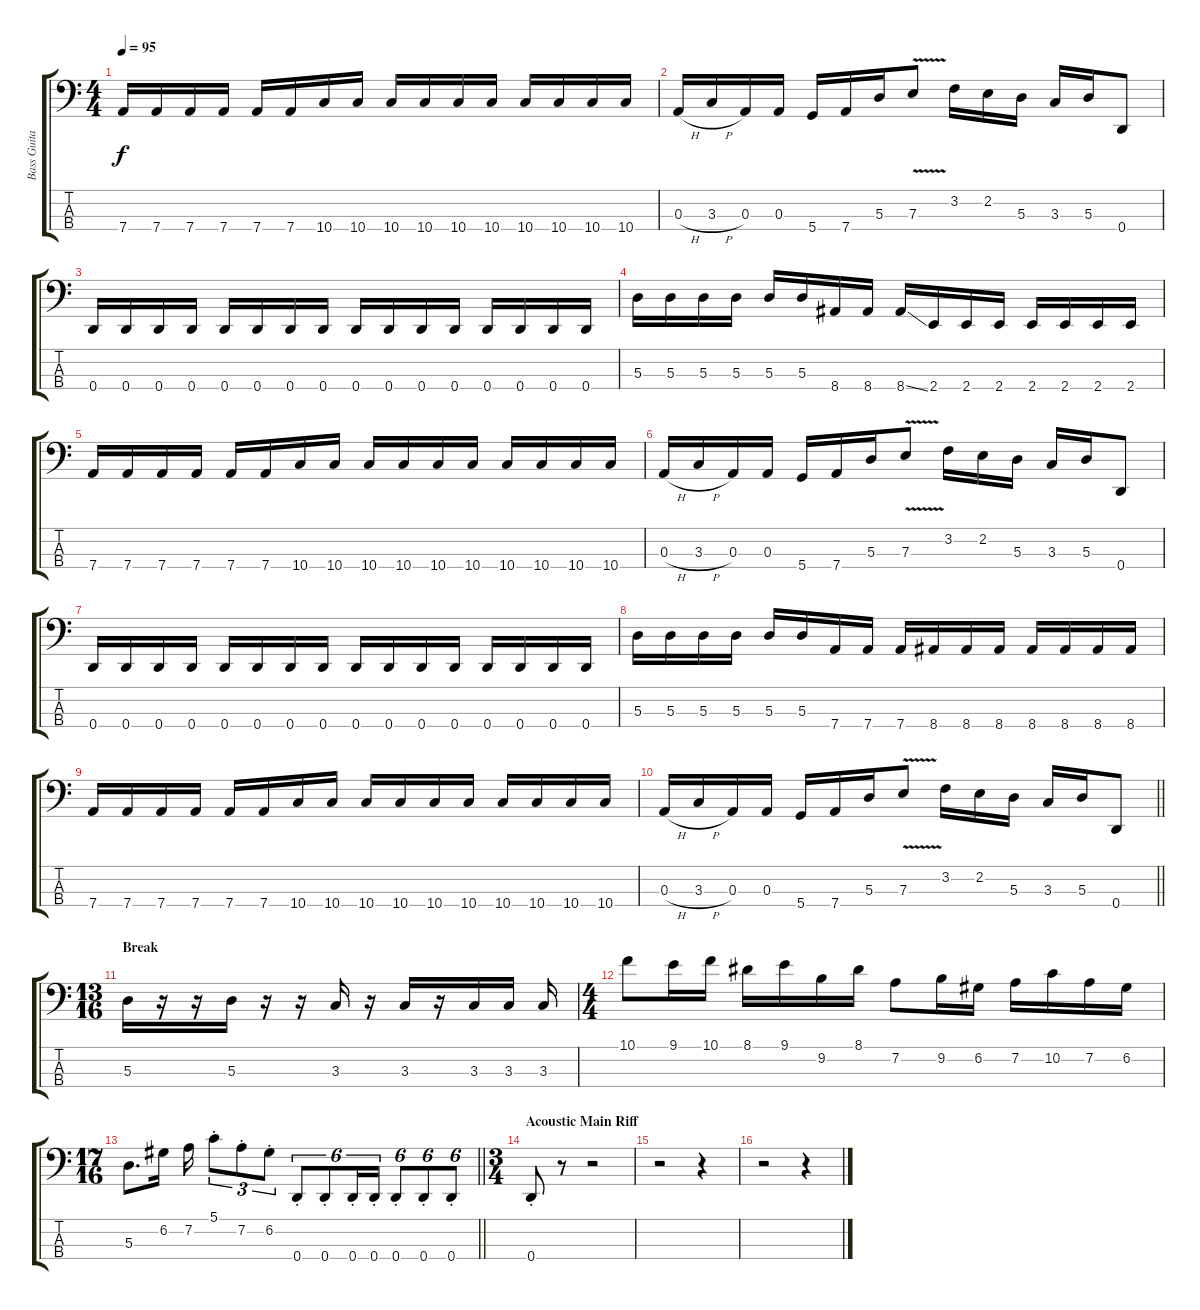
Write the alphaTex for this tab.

\track ("Bass Guitar" "Bass Guita") {instrument electricbassfinger}
\staff {score tabs}
\tuning (G2 D2 A1 D1) {hide}
\ts (4 4)
\tempo 95
\clef f4
\ks c
7.4.16{dy f} 7.4.16 7.4.16 7.4.16 7.4.16 7.4.16 10.4.16 10.4.16 10.4.16 10.4.16 10.4.16 10.4.16 10.4.16 10.4.16 10.4.16 10.4.16 |
0.3{h}.16 3.3{h}.16 0.3.16 0.3.16 5.4.16 7.4.16 5.3.16 7.3{v}.8 3.2.16 2.2.16 5.3.16 3.3.16 5.3.16 0.4.8 |
0.4.16 0.4.16 0.4.16 0.4.16 0.4.16 0.4.16 0.4.16 0.4.16 0.4.16 0.4.16 0.4.16 0.4.16 0.4.16 0.4.16 0.4.16 0.4.16 |
5.3.16 5.3.16 5.3.16 5.3.16 5.3.16 5.3.16 8.4.16 8.4.16 8.4{ss}.16 2.4.16 2.4.16 2.4.16 2.4.16 2.4.16 2.4.16 2.4.16 |
7.4.16 7.4.16 7.4.16 7.4.16 7.4.16 7.4.16 10.4.16 10.4.16 10.4.16 10.4.16 10.4.16 10.4.16 10.4.16 10.4.16 10.4.16 10.4.16 |
0.3{h}.16 3.3{h}.16 0.3.16 0.3.16 5.4.16 7.4.16 5.3.16 7.3{v}.8 3.2.16 2.2.16 5.3.16 3.3.16 5.3.16 0.4.8 |
0.4.16 0.4.16 0.4.16 0.4.16 0.4.16 0.4.16 0.4.16 0.4.16 0.4.16 0.4.16 0.4.16 0.4.16 0.4.16 0.4.16 0.4.16 0.4.16 |
5.3.16 5.3.16 5.3.16 5.3.16 5.3.16 5.3.16 7.4.16 7.4.16 7.4.16 8.4.16 8.4.16 8.4.16 8.4.16 8.4.16 8.4.16 8.4.16 |
7.4.16 7.4.16 7.4.16 7.4.16 7.4.16 7.4.16 10.4.16 10.4.16 10.4.16 10.4.16 10.4.16 10.4.16 10.4.16 10.4.16 10.4.16 10.4.16 |
\barLineRight lightlight
0.3{h}.16 3.3{h}.16 0.3.16 0.3.16 5.4.16 7.4.16 5.3.16 7.3{v}.8 3.2.16 2.2.16 5.3.16 3.3.16 5.3.16 0.4.8 |
\ts (13 16)
\section ("" "Break")
5.3.16 r.16 r.16 5.3.16 r.16 r.16 3.3.16 r.16 3.3.16 r.16 3.3.16 3.3.16 3.3.16 |
\ts (4 4)
10.1.8 9.1.16 10.1.16 8.1.16 9.1.16 9.2.16 8.1.16 7.2.8 9.2.16 6.2.16 7.2.16 10.2.16 7.2.16 6.2.16 |
\ts (17 16)
\barLineRight lightlight
5.3.8{d} 6.2.16 7.2.16 5.1{st}.8{tu (3 2)} 7.2{st}.8{tu (3 2)} 6.2{st}.8{tu (3 2)} 0.4{st}.8{tu (6 4)} 0.4{st}.8{tu (6 4)} 0.4{st}.16{tu (6 4)} 0.4{st}.16{tu (6 4)} 0.4{st}.8{tu (6 4)} 0.4{st}.8{tu (6 4)} 0.4{st}.8{tu (6 4)} |
\ts (3 4)
\section ("" "Acoustic Main Riff")
0.4{st}.8 r.8 r.2 |
r.2 r.4 |
r.2 r.4
